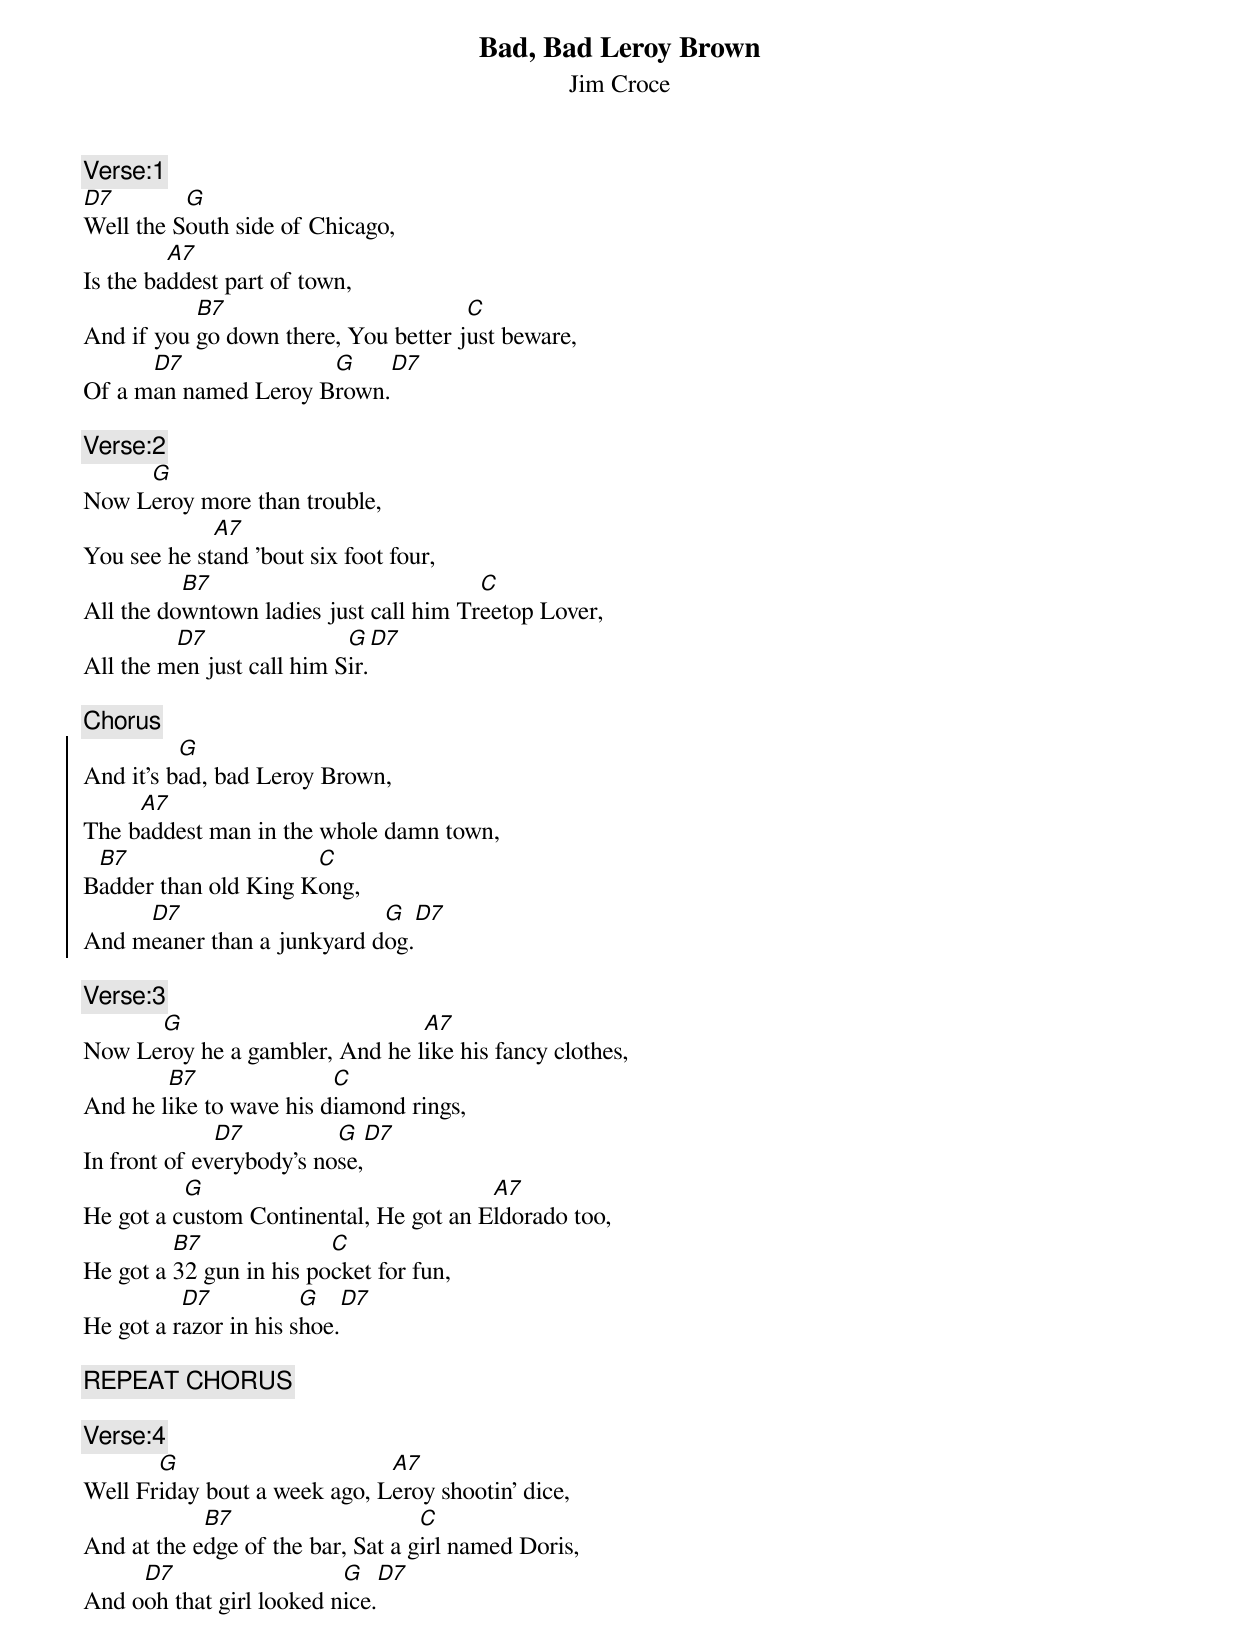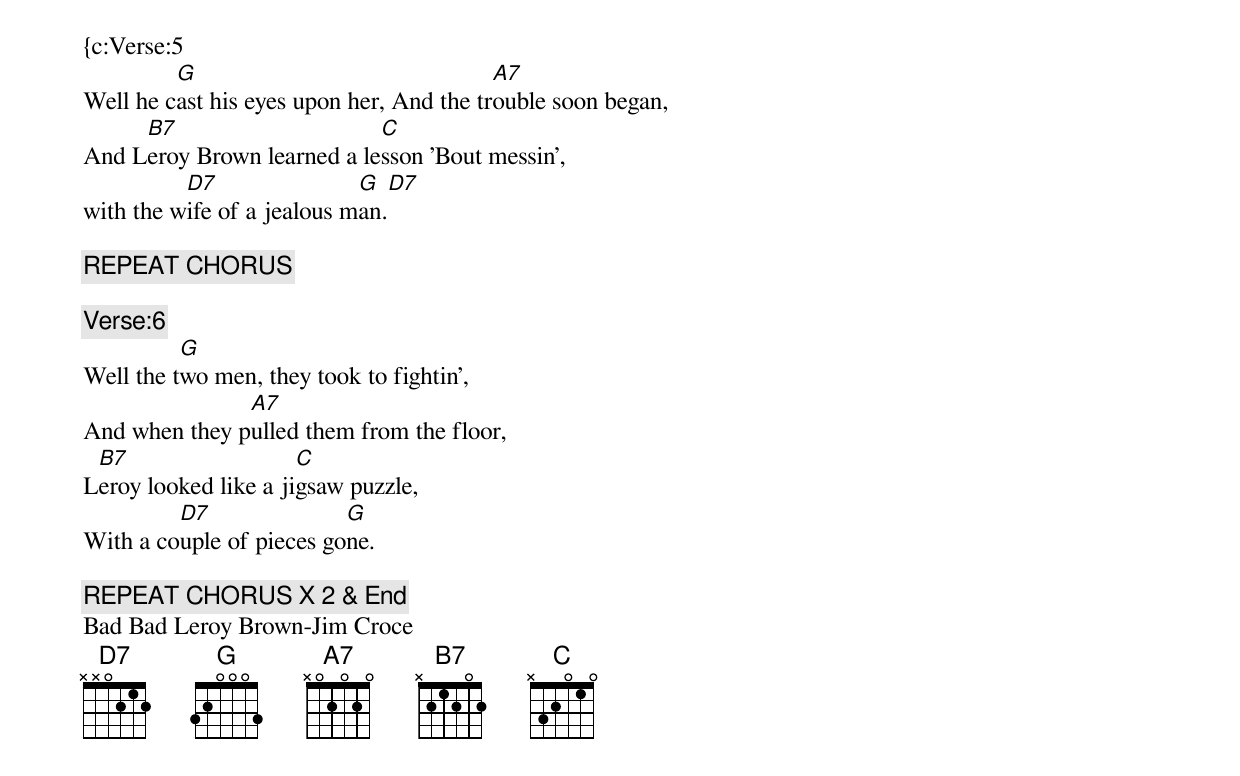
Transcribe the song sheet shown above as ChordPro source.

{t:Bad, Bad Leroy Brown}
{st:Jim Croce}

{c:Verse:1}
[D7]Well the S[G]outh side of Chicago,
Is the ba[A7]ddest part of town,
And if you [B7]go down there, You better j[C]ust beware,
Of a m[D7]an named Leroy B[G]rown.[D7]

{c:Verse:2}
Now L[G]eroy more than trouble,
You see he st[A7]and 'bout six foot four,
All the do[B7]wntown ladies just call him Tr[C]eetop Lover,
All the m[D7]en just call him S[G]ir.[D7]

{c:Chorus}
{soc}
And it's b[G]ad, bad Leroy Brown,
The b[A7]addest man in the whole damn town,
B[B7]adder than old King K[C]ong,
And m[D7]eaner than a junkyard d[G]og.[D7]
{eoc}

{c:Verse:3}
Now Le[G]roy he a gambler, And he l[A7]ike his fancy clothes,
And he l[B7]ike to wave his d[C]iamond rings,
In front of ev[D7]erybody's no[G]se,[D7]
He got a c[G]ustom Continental, He got an E[A7]ldorado too,
He got a [B7]32 gun in his po[C]cket for fun,
He got a r[D7]azor in his s[G]hoe.[D7]

{c:REPEAT CHORUS}

{c:Verse:4}
Well Fr[G]iday bout a week ago, L[A7]eroy shootin' dice,
And at the e[B7]dge of the bar, Sat a g[C]irl named Doris,
And o[D7]oh that girl looked n[G]ice.[D7]

{c:Verse:5
Well he c[G]ast his eyes upon her, And the tr[A7]ouble soon began,
And L[B7]eroy Brown learned a le[C]sson 'Bout messin',
with the w[D7]ife of a jealous m[G]an.[D7]

{c:REPEAT CHORUS}

{c:Verse:6}
Well the t[G]wo men, they took to fightin',
And when they p[A7]ulled them from the floor,
L[B7]eroy looked like a ji[C]gsaw puzzle,
With a co[D7]uple of pieces go[G]ne.

{c:REPEAT CHORUS X 2 & End}
Bad Bad Leroy Brown-Jim Croce
